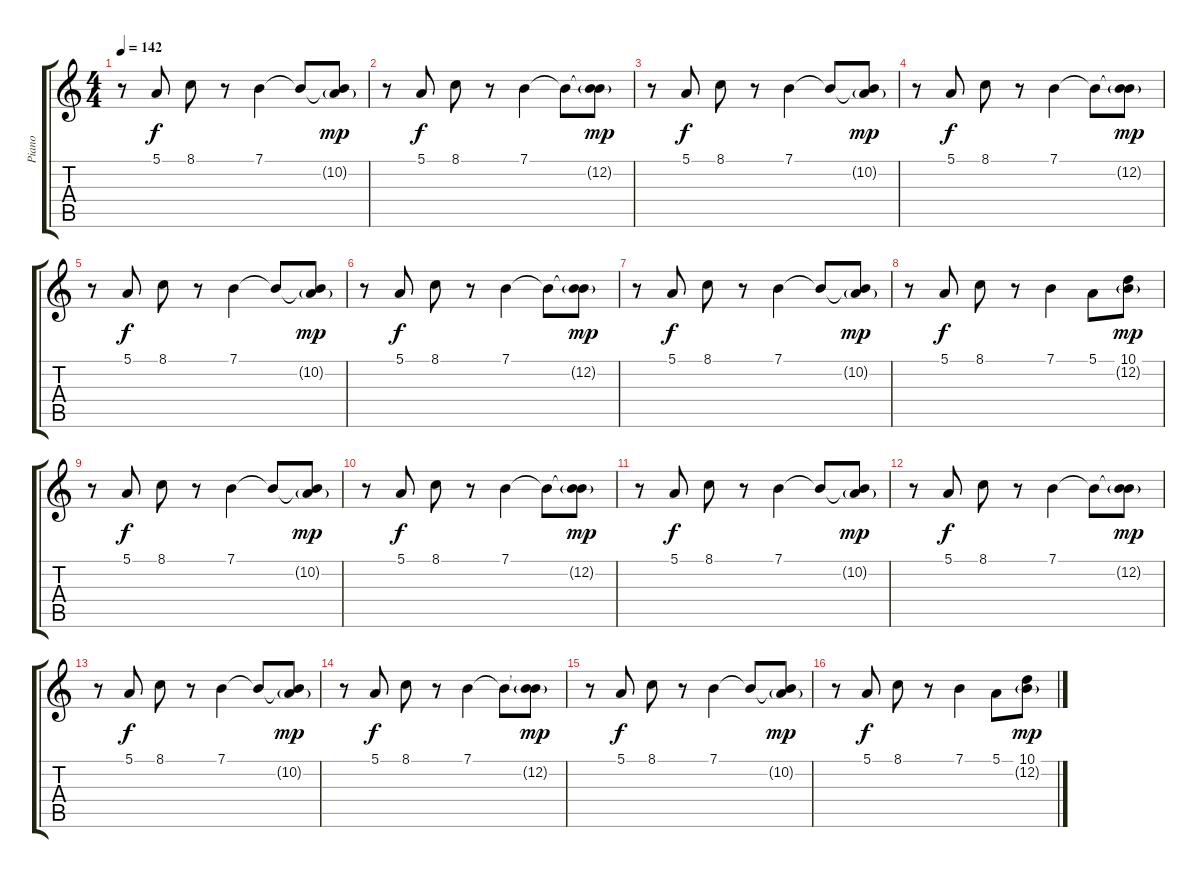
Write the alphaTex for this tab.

\track ("Piano" "Piano") {instrument electricpiano1}
\staff {score tabs}
\tuning (E4 B3 G3 D3 A2 E2) {hide}
\ts (4 4)
\tempo 142
\clef g2
\ks c
r.8{dy mp volume 16} 5.1.8{dy f} 8.1.8 r.8 7.1.4 7.1{t}.8 (7.1{t} 10.2{g}).8{dy mp} |
r.8 5.1.8{dy f} 8.1.8 r.8 7.1.4 7.1{t}.8 (7.1{t} 12.2{g}).8{dy mp} |
r.8 5.1.8{dy f} 8.1.8 r.8 7.1.4 7.1{t}.8 (7.1{t} 10.2{g}).8{dy mp} |
r.8 5.1.8{dy f} 8.1.8 r.8 7.1.4 7.1{t}.8 (7.1{t} 12.2{g}).8{dy mp} |
r.8 5.1.8{dy f} 8.1.8 r.8 7.1.4 7.1{t}.8 (7.1{t} 10.2{g}).8{dy mp} |
r.8 5.1.8{dy f} 8.1.8 r.8 7.1.4 7.1{t}.8 (7.1{t} 12.2{g}).8{dy mp} |
r.8 5.1.8{dy f} 8.1.8 r.8 7.1.4 7.1{t}.8 (7.1{t} 10.2{g}).8{dy mp} |
r.8 5.1.8{dy f} 8.1.8 r.8 7.1.4 5.1.8 (10.1 12.2{g}).8{dy mp} |
r.8{volume 16} 5.1.8{dy f} 8.1.8 r.8 7.1.4 7.1{t}.8 (7.1{t} 10.2{g}).8{dy mp} |
r.8 5.1.8{dy f} 8.1.8 r.8 7.1.4 7.1{t}.8 (7.1{t} 12.2{g}).8{dy mp} |
r.8 5.1.8{dy f} 8.1.8 r.8 7.1.4 7.1{t}.8 (7.1{t} 10.2{g}).8{dy mp} |
r.8 5.1.8{dy f} 8.1.8 r.8 7.1.4 7.1{t}.8 (7.1{t} 12.2{g}).8{dy mp} |
r.8 5.1.8{dy f} 8.1.8 r.8 7.1.4 7.1{t}.8 (7.1{t} 10.2{g}).8{dy mp} |
r.8 5.1.8{dy f} 8.1.8 r.8 7.1.4 7.1{t}.8 (7.1{t} 12.2{g}).8{dy mp} |
r.8 5.1.8{dy f} 8.1.8 r.8 7.1.4 7.1{t}.8 (7.1{t} 10.2{g}).8{dy mp} |
r.8 5.1.8{dy f} 8.1.8 r.8 7.1.4 5.1.8 (10.1 12.2{g}).8{dy mp}
